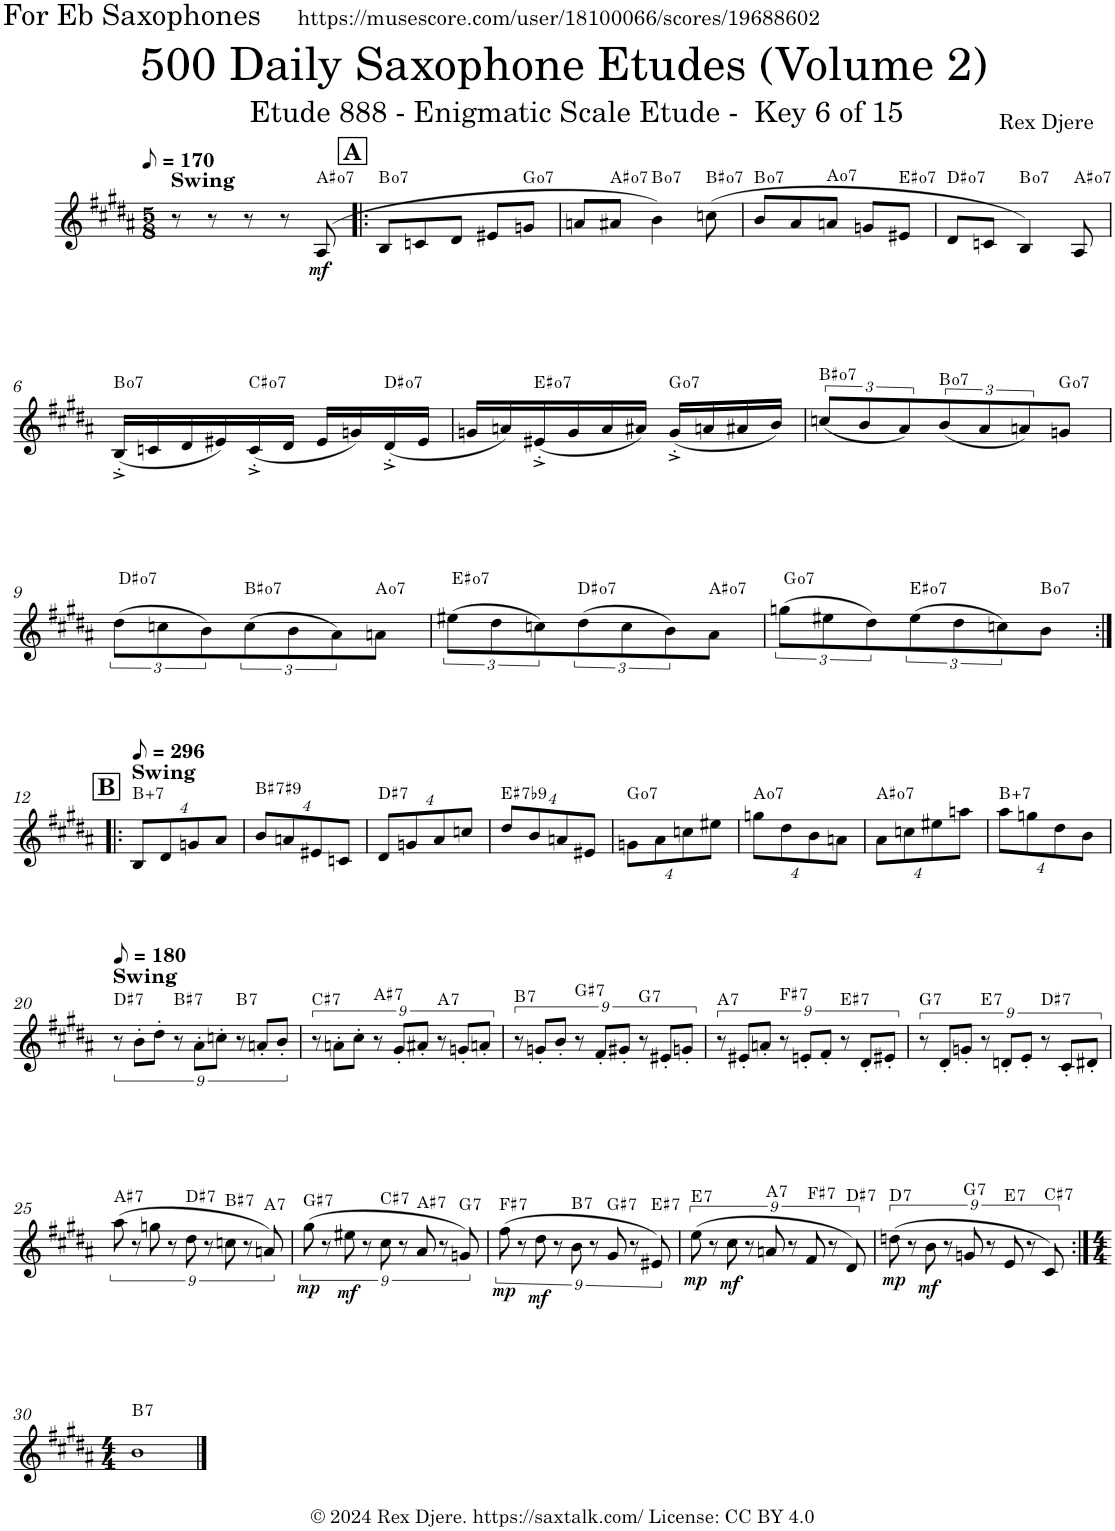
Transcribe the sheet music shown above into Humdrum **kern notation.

**kern	**dynam	**harte
*part1	*part1	*part1
*staff1	*staff1	*
*I"Alto Saxophone	*	*
*I'A. Sax.	*	*
*clefG2	*	*
*Trd5c9	*	*
*k[f#c#g#d#a#]	*	*
*M5/8	*	*
*MM85	*	*
=1	=1	=1
!LO:TX:a:B:t=Swing	!	!
8r	.	.
8r	.	.
8r	.	.
8r	.	.
!	!LO:DY:b	!LO:H:kt=7
(8A#/	mf	A#:dim7
!!LO:REH:place=s1:a:B:cj:fs=14:t=A
=2!|:	=2!|:	=2!|:
!	!	!LO:H:kt=7
8B/L	.	B:dim7
8cn/	.	.
8d#/J	.	.
8e#X/L	.	.
!	!	!LO:H:kt=7
8gn/J	.	G:dim7
=3	=3	=3
8an/L	.	.
!	!	!LO:H:kt=7
8a#X/J	.	A#:dim7
!	!	!LO:H:kt=7
4b\)	.	B:dim7
!	!	!LO:H:kt=7
(8ccn\	.	B#:dim7
=4	=4	=4
!	!	!LO:H:kt=7
8b/L	.	B:dim7
8a#/	.	.
!	!	!LO:H:kt=7
8an/J	.	A:dim7
8gn/L	.	.
!	!	!LO:H:kt=7
8e#X/J	.	E#:dim7
=5	=5	=5
!	!	!LO:H:kt=7
8d#/L	.	D#:dim7
8cn/J	.	.
!	!	!LO:H:kt=7
4B/)	.	B:dim7
!	!	!LO:H:kt=7
8A#/	.	A#:dim7
!!LO:LB:g=z
=6	=6	=6
!	!	!LO:H:kt=7
(16B^'/LL	.	B:dim7
16cn/	.	.
16d#/	.	.
16e#X/)	.	.
!	!	!LO:H:kt=7
(16c^'/	.	C#:dim7
16d#/JJ	.	.
16e#/LL	.	.
16gn/)	.	.
!	!	!LO:H:kt=7
(16d#^'/	.	D#:dim7
16e#/JJ	.	.
=7	=7	=7
16gn/LL	.	.
16an/)	.	.
!	!	!LO:H:kt=7
(16e#X^'/	.	E#:dim7
16g/	.	.
16a/	.	.
16a#X/JJ)	.	.
!	!	!LO:H:kt=7
(16g^'/LL	.	G:dim7
16an/	.	.
16a#X/	.	.
16b/JJ)	.	.
=8	=8	=8
!	!	!LO:H:kt=7
(12ccn/L	.	B#:dim7
12b/	.	.
12a#/)	.	.
!	!	!LO:H:kt=7
(12b/	.	B:dim7
12a#/	.	.
12an/)	.	.
!	!	!LO:H:kt=7
8gn/J	.	G:dim7
!!LO:LB:g=z
=9	=9	=9
!	!	!LO:H:kt=7
(12dd#\L	.	D#:dim7
12ccn\	.	.
12b\)	.	.
!	!	!LO:H:kt=7
(12cc\	.	B#:dim7
12b\	.	.
12a#\)	.	.
!	!	!LO:H:kt=7
8an\J	.	A:dim7
=10	=10	=10
!	!	!LO:H:kt=7
(12ee#X\L	.	E#:dim7
12dd#\	.	.
12ccn\)	.	.
!	!	!LO:H:kt=7
(12dd#\	.	D#:dim7
12cc\	.	.
12b\)	.	.
!	!	!LO:H:kt=7
8a#\J	.	A#:dim7
=11	=11	=11
!	!	!LO:H:kt=7
(12ggn\L	.	G:dim7
12ee#X\	.	.
12dd#\)	.	.
!	!	!LO:H:kt=7
(12ee#\	.	E#:dim7
12dd#\	.	.
12ccn\)	.	.
!	!	!LO:H:kt=7
8b\J	.	B:dim7
!!LO:LB:g=z
=12:|!|:	=12:|!|:	=12:|!|:
!!LO:REH:place=s1:a:B:cj:fs=14:t=B
*Xbrackettup	*	*
*MM148	*	*
!LO:TX:a:B:t=Swing	!	!LO:H:kt=7
32%5B/L	.	B:aug(b7)
32%5d#/	.	.
32%5gn/	.	.
32%5a#/J	.	.
=13	=13	=13
!	!	!LO:H:kt=7
32%5b/L	.	B#:7(#9)
32%5an/	.	.
32%5e#X/	.	.
32%5cn/J	.	.
=14	=14	=14
!	!	!LO:H:kt=7
32%5d#/L	.	D#:7
32%5gn/	.	.
32%5a#/	.	.
32%5ccn/J	.	.
=15	=15	=15
!	!	!LO:H:kt=7
32%5dd#/L	.	E#:7(b9)
32%5b/	.	.
32%5an/	.	.
32%5e#X/J	.	.
=16	=16	=16
!	!	!LO:H:kt=7
32%5gn\L	.	G:dim7
32%5a#\	.	.
32%5ccn\	.	.
32%5ee#X\J	.	.
=17	=17	=17
!	!	!LO:H:kt=7
32%5ggn\L	.	A:dim7
32%5dd#\	.	.
32%5b\	.	.
32%5an\J	.	.
=18	=18	=18
!	!	!LO:H:kt=7
32%5a#\L	.	A#:dim7
32%5ccn\	.	.
32%5ee#X\	.	.
32%5aan\J	.	.
=19	=19	=19
!	!	!LO:H:kt=7
32%5aa#\L	.	B:aug(b7)
32%5ggn\	.	.
32%5dd#\	.	.
32%5b\J	.	.
!!LO:LB:g=z
=20	=20	=20
*brackettup	*	*
*MM90	*	*
!LO:TX:a:B:t=Swing	!	!LO:H:kt=7
72%5r	.	D#:7
72%5b'\L	.	.
72%5dd#'\J	.	.
!	!	!LO:H:kt=7
72%5r	.	B#:7
72%5a#'\L	.	.
72%5ccn'\J	.	.
!	!	!LO:H:kt=7
72%5r	.	B:7
72%5an'/L	.	.
72%5b'/J	.	.
=21	=21	=21
!	!	!LO:H:kt=7
72%5r	.	C#:7
72%5an'\L	.	.
72%5cc#'\J	.	.
!	!	!LO:H:kt=7
72%5r	.	A#:7
72%5g#'/L	.	.
72%5a#X'/J	.	.
!	!	!LO:H:kt=7
72%5r	.	A:7
72%5gn'/L	.	.
72%5an'/J	.	.
=22	=22	=22
!	!	!LO:H:kt=7
72%5r	.	B:7
72%5gn'/L	.	.
72%5b'/J	.	.
!	!	!LO:H:kt=7
72%5r	.	G#:7
72%5f#'/L	.	.
72%5g#X'/J	.	.
!	!	!LO:H:kt=7
72%5r	.	G:7
72%5e#X'/L	.	.
72%5gn'/J	.	.
=23	=23	=23
!	!	!LO:H:kt=7
72%5r	.	A:7
72%5e#X'/L	.	.
72%5an'/J	.	.
!	!	!LO:H:kt=7
72%5r	.	F#:7
72%5en'/L	.	.
72%5f#'/J	.	.
!	!	!LO:H:kt=7
72%5r	.	E#:7
72%5d#'/L	.	.
72%5e#X'/J	.	.
=24	=24	=24
!	!	!LO:H:kt=7
72%5r	.	G:7
72%5d#'/L	.	.
72%5gn'/J	.	.
!	!	!LO:H:kt=7
72%5r	.	E:7
72%5dn'/L	.	.
72%5e'/J	.	.
!	!	!LO:H:kt=7
72%5r	.	D#:7
72%5c#'/L	.	.
72%5d#X'/J	.	.
!!LO:LB:g=z
=25	=25	=25
!	!	!LO:H:kt=7
(72%5aa#\	.	A#:7
72%5r	.	.
72%5ggn\	.	.
72%5r	.	.
!	!	!LO:H:kt=7
72%5dd#\	.	D#:7
72%5r	.	.
!	!	!LO:H:kt=7
72%5ccn\	.	B#:7
72%5r	.	.
!	!	!LO:H:kt=7
72%5an/)	.	A:7
=26	=26	=26
!	!LO:DY:b	!LO:H:kt=7
(72%5gg#\	mp	G#:7
72%5r	.	.
!	!LO:DY:b	!
72%5ee#X\	mf	.
72%5r	.	.
!	!	!LO:H:kt=7
72%5cc#\	.	C#:7
72%5r	.	.
!	!	!LO:H:kt=7
72%5a#/	.	A#:7
72%5r	.	.
!	!	!LO:H:kt=7
72%5gn/)	.	G:7
=27	=27	=27
!	!LO:DY:b	!LO:H:kt=7
(72%5ff#\	mp	F#:7
72%5r	.	.
!	!LO:DY:b	!
72%5dd#\	mf	.
72%5r	.	.
!	!	!LO:H:kt=7
72%5b\	.	B:7
72%5r	.	.
!	!	!LO:H:kt=7
72%5g#/	.	G#:7
72%5r	.	.
!	!	!LO:H:kt=7
72%5e#X/)	.	E#:7
=28	=28	=28
!	!LO:DY:b	!LO:H:kt=7
(72%5ee\	mp	E:7
72%5r	.	.
!	!LO:DY:b	!
72%5cc#\	mf	.
72%5r	.	.
!	!	!LO:H:kt=7
72%5an/	.	A:7
72%5r	.	.
!	!	!LO:H:kt=7
72%5f#/	.	F#:7
72%5r	.	.
!	!	!LO:H:kt=7
72%5d#/)	.	D#:7
=29	=29	=29
!	!LO:DY:b	!LO:H:kt=7
(72%5ddn\	mp	D:7
72%5r	.	.
!	!LO:DY:b	!
72%5b\	mf	.
72%5r	.	.
!	!	!LO:H:kt=7
72%5gn/	.	G:7
72%5r	.	.
!	!	!LO:H:kt=7
72%5e/	.	E:7
72%5r	.	.
!	!	!LO:H:kt=7
72%5c#/)	.	C#:7
!!LO:LB:g=z
=30:|!	=30:|!	=30:|!
*M4/4	*	*
!	!	!LO:H:kt=7
1b	.	B:7
==	==	==
*-	*-	*-
